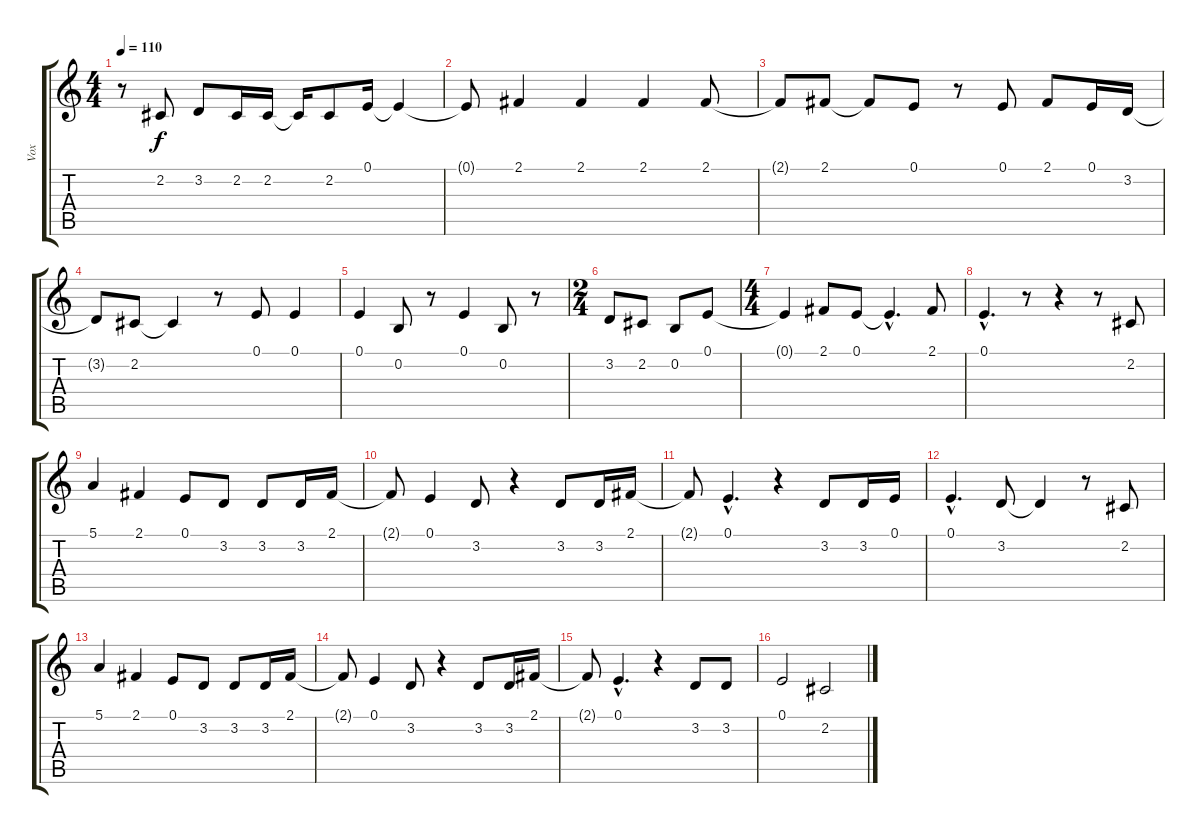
\track ("Vox" "Vox") {instrument bassoon}
\staff {score tabs}
\tuning (E4 B3 G3 D3 A2 E2) {hide}
\ts (4 4)
\tempo 110
\clef g2
\ks c
r.8{dy f} 2.2.8 3.2.8 2.2.16 2.2.16 2.2{t}.16 2.2.8 0.1.16 0.1{t}.4 |
0.1{t}.8 2.1.4 2.1.4 2.1.4 2.1.8 |
2.1{t}.8 2.1.8 2.1{t}.8 0.1.8 r.8 0.1.8 2.1.8 0.1.16 3.2.16 |
3.2{t}.8 2.2.8 2.2{t}.4 r.8 0.1.8 0.1.4 |
0.1.4 0.2.8 r.8 0.1.4 0.2.8 r.8 |
\ts (2 4)
3.2.8 2.2.8 0.2.8 0.1.8 |
\ts (4 4)
0.1{t}.4 2.1.8 0.1.8 0.1{hac t}.4{d} 2.1.8 |
0.1{hac}.4{d} r.8 r.4 r.8 2.2.8 |
5.1.4 2.1.4 0.1.8 3.2.8 3.2.8 3.2.16 2.1.16 |
2.1{t}.8 0.1.4 3.2.8 r.4 3.2.8 3.2.16 2.1.16 |
2.1{t}.8 0.1{hac}.4{d} r.4 3.2.8 3.2.16 0.1.16 |
0.1{hac}.4{d} 3.2.8 3.2{t}.4 r.8 2.2.8 |
5.1.4 2.1.4 0.1.8 3.2.8 3.2.8 3.2.16 2.1.16 |
2.1{t}.8 0.1.4 3.2.8 r.4 3.2.8 3.2.16 2.1.16 |
2.1{t}.8 0.1{hac}.4{d} r.4 3.2.8 3.2.8 |
0.1.2 2.2.2
